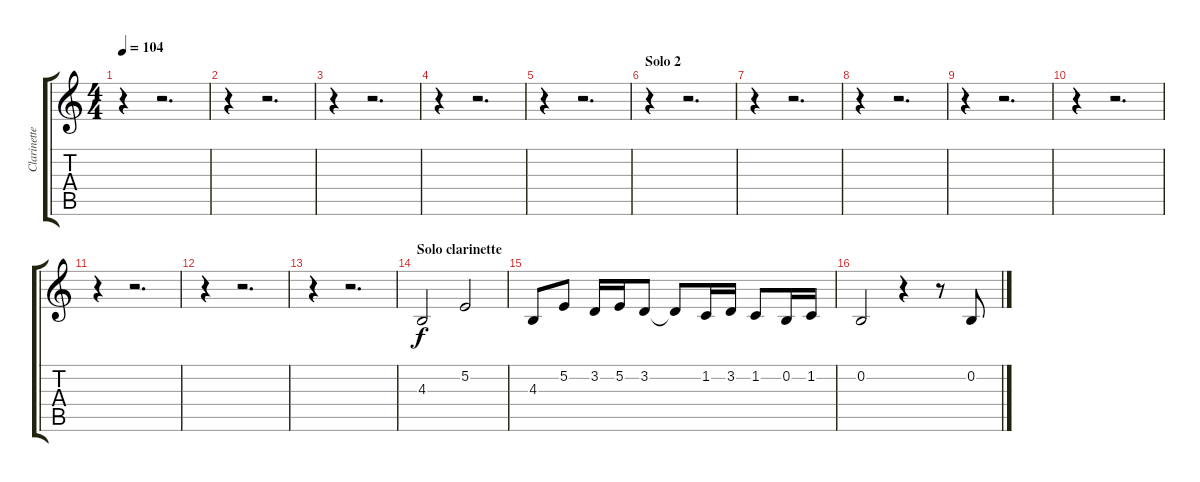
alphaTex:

\track ("Clarinette" "Clarinette") {instrument clarinet}
\staff {score tabs}
\tuning (E4 B3 G3 D3 A2 E2) {hide}
\ts (4 4)
\tempo 104
\clef g2
\ks c
r.4{dy f} r.2{d} |
r.4 r.2{d} |
r.4 r.2{d} |
r.4 r.2{d} |
r.4 r.2{d} |
\section ("" "Solo 2")
r.4 r.2{d} |
r.4 r.2{d} |
r.4 r.2{d} |
r.4 r.2{d} |
r.4 r.2{d} |
r.4 r.2{d} |
r.4 r.2{d} |
r.4 r.2{d} |
\section ("" "Solo clarinette")
4.3.2 5.2.2 |
4.3.8 5.2.8 3.2.16 5.2.16 3.2.8 3.2{t}.8 1.2.16 3.2.16 1.2.8 0.2.16 1.2.16 |
0.2.2 r.4 r.8 0.2.8
